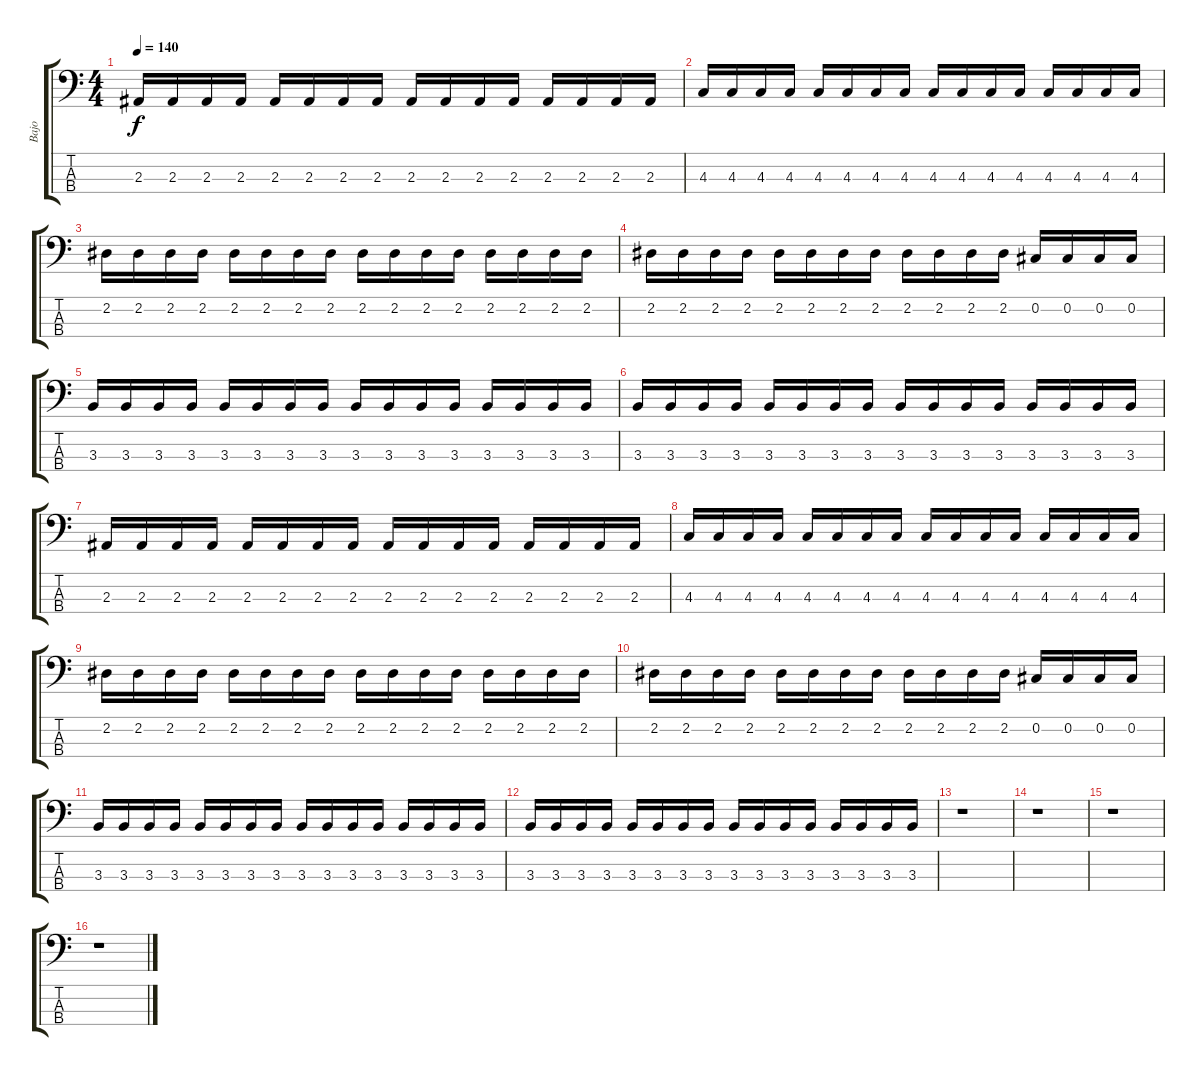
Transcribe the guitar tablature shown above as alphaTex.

\track ("Bajo" "Bajo") {instrument electricbassfinger}
\staff {score tabs}
\tuning (Gb2 Db2 Ab1 Eb1) {hide}
\ts (4 4)
\tempo 140
\clef f4
\ks c
2.3.16{dy f} 2.3.16 2.3.16 2.3.16 2.3.16 2.3.16 2.3.16 2.3.16 2.3.16 2.3.16 2.3.16 2.3.16 2.3.16 2.3.16 2.3.16 2.3.16 |
4.3.16 4.3.16 4.3.16 4.3.16 4.3.16 4.3.16 4.3.16 4.3.16 4.3.16 4.3.16 4.3.16 4.3.16 4.3.16 4.3.16 4.3.16 4.3.16 |
2.2.16 2.2.16 2.2.16 2.2.16 2.2.16 2.2.16 2.2.16 2.2.16 2.2.16 2.2.16 2.2.16 2.2.16 2.2.16 2.2.16 2.2.16 2.2.16 |
2.2.16 2.2.16 2.2.16 2.2.16 2.2.16 2.2.16 2.2.16 2.2.16 2.2.16 2.2.16 2.2.16 2.2.16 0.2.16 0.2.16 0.2.16 0.2.16 |
3.3.16 3.3.16 3.3.16 3.3.16 3.3.16 3.3.16 3.3.16 3.3.16 3.3.16 3.3.16 3.3.16 3.3.16 3.3.16 3.3.16 3.3.16 3.3.16 |
3.3.16 3.3.16 3.3.16 3.3.16 3.3.16 3.3.16 3.3.16 3.3.16 3.3.16 3.3.16 3.3.16 3.3.16 3.3.16 3.3.16 3.3.16 3.3.16 |
2.3.16 2.3.16 2.3.16 2.3.16 2.3.16 2.3.16 2.3.16 2.3.16 2.3.16 2.3.16 2.3.16 2.3.16 2.3.16 2.3.16 2.3.16 2.3.16 |
4.3.16 4.3.16 4.3.16 4.3.16 4.3.16 4.3.16 4.3.16 4.3.16 4.3.16 4.3.16 4.3.16 4.3.16 4.3.16 4.3.16 4.3.16 4.3.16 |
2.2.16 2.2.16 2.2.16 2.2.16 2.2.16 2.2.16 2.2.16 2.2.16 2.2.16 2.2.16 2.2.16 2.2.16 2.2.16 2.2.16 2.2.16 2.2.16 |
2.2.16 2.2.16 2.2.16 2.2.16 2.2.16 2.2.16 2.2.16 2.2.16 2.2.16 2.2.16 2.2.16 2.2.16 0.2.16 0.2.16 0.2.16 0.2.16 |
3.3.16 3.3.16 3.3.16 3.3.16 3.3.16 3.3.16 3.3.16 3.3.16 3.3.16 3.3.16 3.3.16 3.3.16 3.3.16 3.3.16 3.3.16 3.3.16 |
3.3.16 3.3.16 3.3.16 3.3.16 3.3.16 3.3.16 3.3.16 3.3.16 3.3.16 3.3.16 3.3.16 3.3.16 3.3.16 3.3.16 3.3.16 3.3.16 |
r.1 |
r.1 |
r.1 |
r.1
